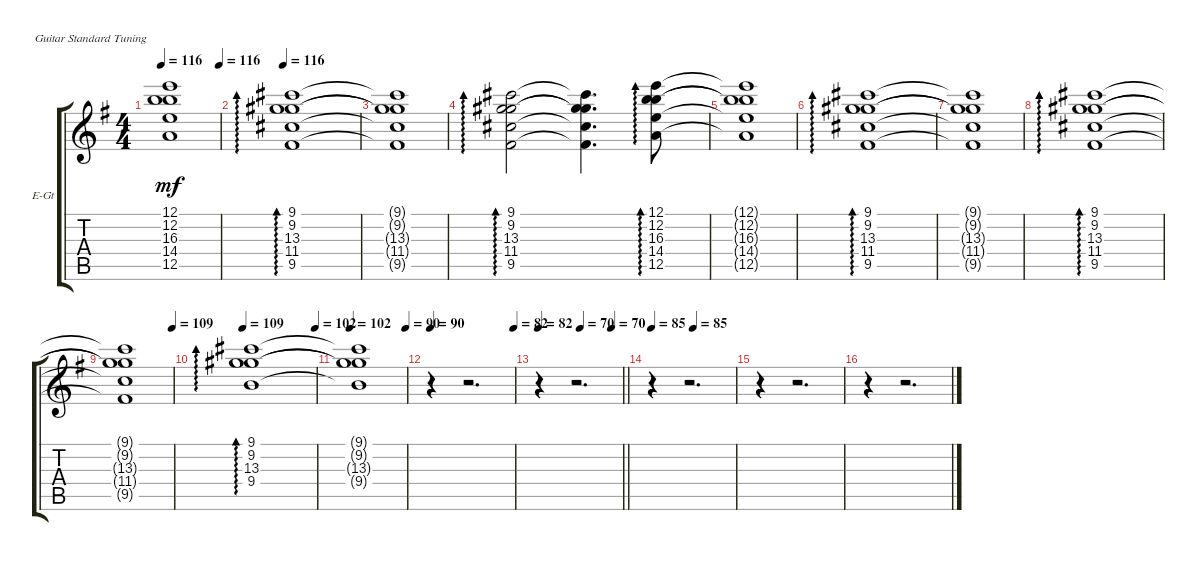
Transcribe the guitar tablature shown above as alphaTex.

\bracketExtendMode groupsimilarinstruments
\firstSystemTrackNameOrientation horizontal
\otherSystemsTrackNameOrientation horizontal
\track ("Gtr. IV - Jason Gobel (Clean Tone)" "E-Gt") {instrument electricguitarjazz}
\staff {score tabs}
\tuning (E4 B3 G3 D3 A2 E2)
\ts (4 4)
\tempo 116
\tempo (116 1)
\clef g2
\ks g
(12.1{t} 12.2{t} 16.3{t} 14.4{t} 12.5{t}).1{dy mf} |
\tempo 116
(9.1 9.2 13.3 11.4 9.5).1{ad 60} |
(9.1{t} 9.2{t} 13.3{t} 11.4{t} 9.5{t}).1 |
(9.1 9.2 13.3 11.4 9.5).2{ad 60} (9.1{t} 9.2{t} 13.3{t} 11.4{t} 9.5{t}).4{d} (12.1 12.2 16.3 14.4 12.5).8{ad 0} |
(12.1{t} 12.2{t} 16.3{t} 14.4{t} 12.5{t}).1 |
(9.1 9.2 13.3 11.4 9.5).1{ad 60} |
(9.1{t} 9.2{t} 13.3{t} 11.4{t} 9.5{t}).1 |
(9.1 9.2 13.3 11.4 9.5).1{ad 60} |
\tempo (109 1)
(9.1{t} 9.2{t} 13.3{t} 11.4{t} 9.5{t}).1 |
\tempo 109
\tempo (102 1)
(9.1 9.2 13.3 9.4).1{ad 60} |
\tempo 102
\tempo (90 1)
(9.1{t} 9.2{t} 13.3{t} 9.4{t}).1 |
\tempo 90
\tempo (82 1)
r.4 r.2{d} |
\tempo 82
\tempo (70 0.5)
\tempo (70 0.875)
\barLineRight lightlight
r.4 r.2{d} |
\tempo 85
\tempo (85 0.5)
r.4 r.2{d} |
r.4 r.2{d} |
r.4 r.2{d}
